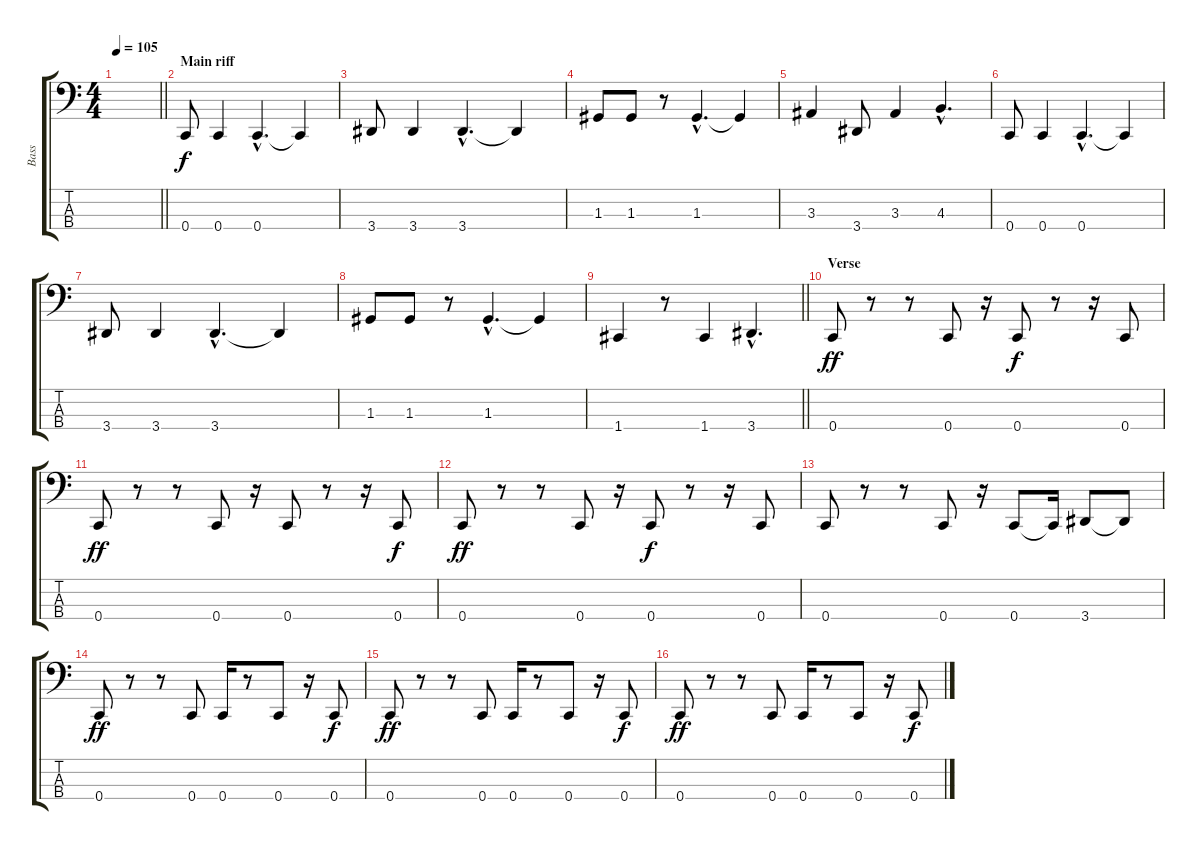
\track ("Bass" "Bass") {instrument electricbassfinger}
\staff {score tabs}
\tuning (F2 C2 G1 C1) {hide}
\ts (4 4)
\tempo 105
\clef f4
\barLineRight lightlight
\ks c
|
\section ("" "Main riff")
0.4.8 0.4.4 0.4{hac}.4{d} 0.4{t}.4 |
3.4.8 3.4.4 3.4{hac}.4{d} 3.4{t}.4 |
1.3.8 1.3.8 r.8 1.3{hac}.4{d} 1.3{t}.4 |
3.3.4 3.4.8 3.3.4 4.3{hac}.4{d} |
0.4.8 0.4.4 0.4{hac}.4{d} 0.4{t}.4 |
3.4.8 3.4.4 3.4{hac}.4{d} 3.4{t}.4 |
1.3.8 1.3.8 r.8 1.3{hac}.4{d} 1.3{t}.4 |
\barLineRight lightlight
1.4.4 r.8 1.4.4 3.4{hac}.4{d} |
\section ("" "Verse")
0.4.8{dy ff} r.8 r.8 0.4.8 r.16 0.4.8{dy f} r.8 r.16 0.4.8 |
0.4.8{dy ff} r.8 r.8 0.4.8 r.16 0.4.8 r.8 r.16 0.4.8{dy f} |
0.4.8{dy ff} r.8 r.8 0.4.8 r.16 0.4.8{dy f} r.8 r.16 0.4.8 |
0.4.8 r.8 r.8 0.4.8 r.16 0.4.8 0.4{t}.16 3.4.8 3.4{t}.8 |
0.4.8{dy ff} r.8 r.8 0.4.8 0.4.16 r.8 0.4.8 r.16 0.4.8{dy f} |
0.4.8{dy ff} r.8 r.8 0.4.8 0.4.16 r.8 0.4.8 r.16 0.4.8{dy f} |
0.4.8{dy ff} r.8 r.8 0.4.8 0.4.16 r.8 0.4.8 r.16 0.4.8{dy f}
